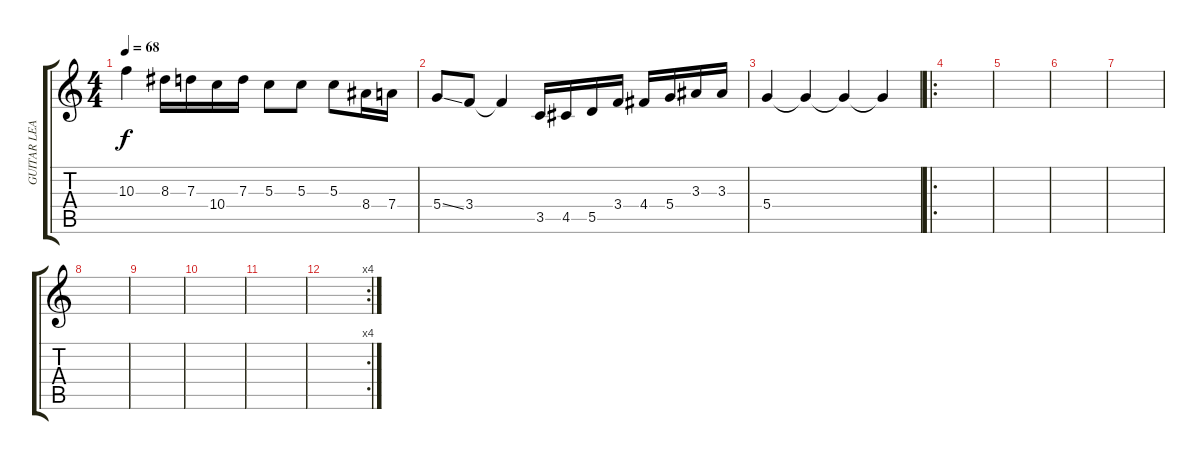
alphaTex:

\track ("GUITAR LEADER" "GUITAR LEA") {instrument electricguitarclean}
\staff {score tabs}
\tuning (E4 B3 G3 D3 A2 E2) {hide}
\ts (4 4)
\tempo 68
\clef g2
\ks c
10.3.4{dy f} 8.3.16 7.3.16 10.4.16 7.3.16 5.3.8 5.3.8 5.3.8 8.4.16 7.4.16 |
5.4{ss}.8 3.4.8 3.4{t}.4 3.5.16 4.5.16 5.5.16 3.4.16 4.4.16 5.4.16 3.3.16 3.3.16 |
5.4.4 5.4{t}.4 5.4{t}.4 5.4{t}.4 |
\ro
|
|
|
|
|
|
|
|
\rc 4
